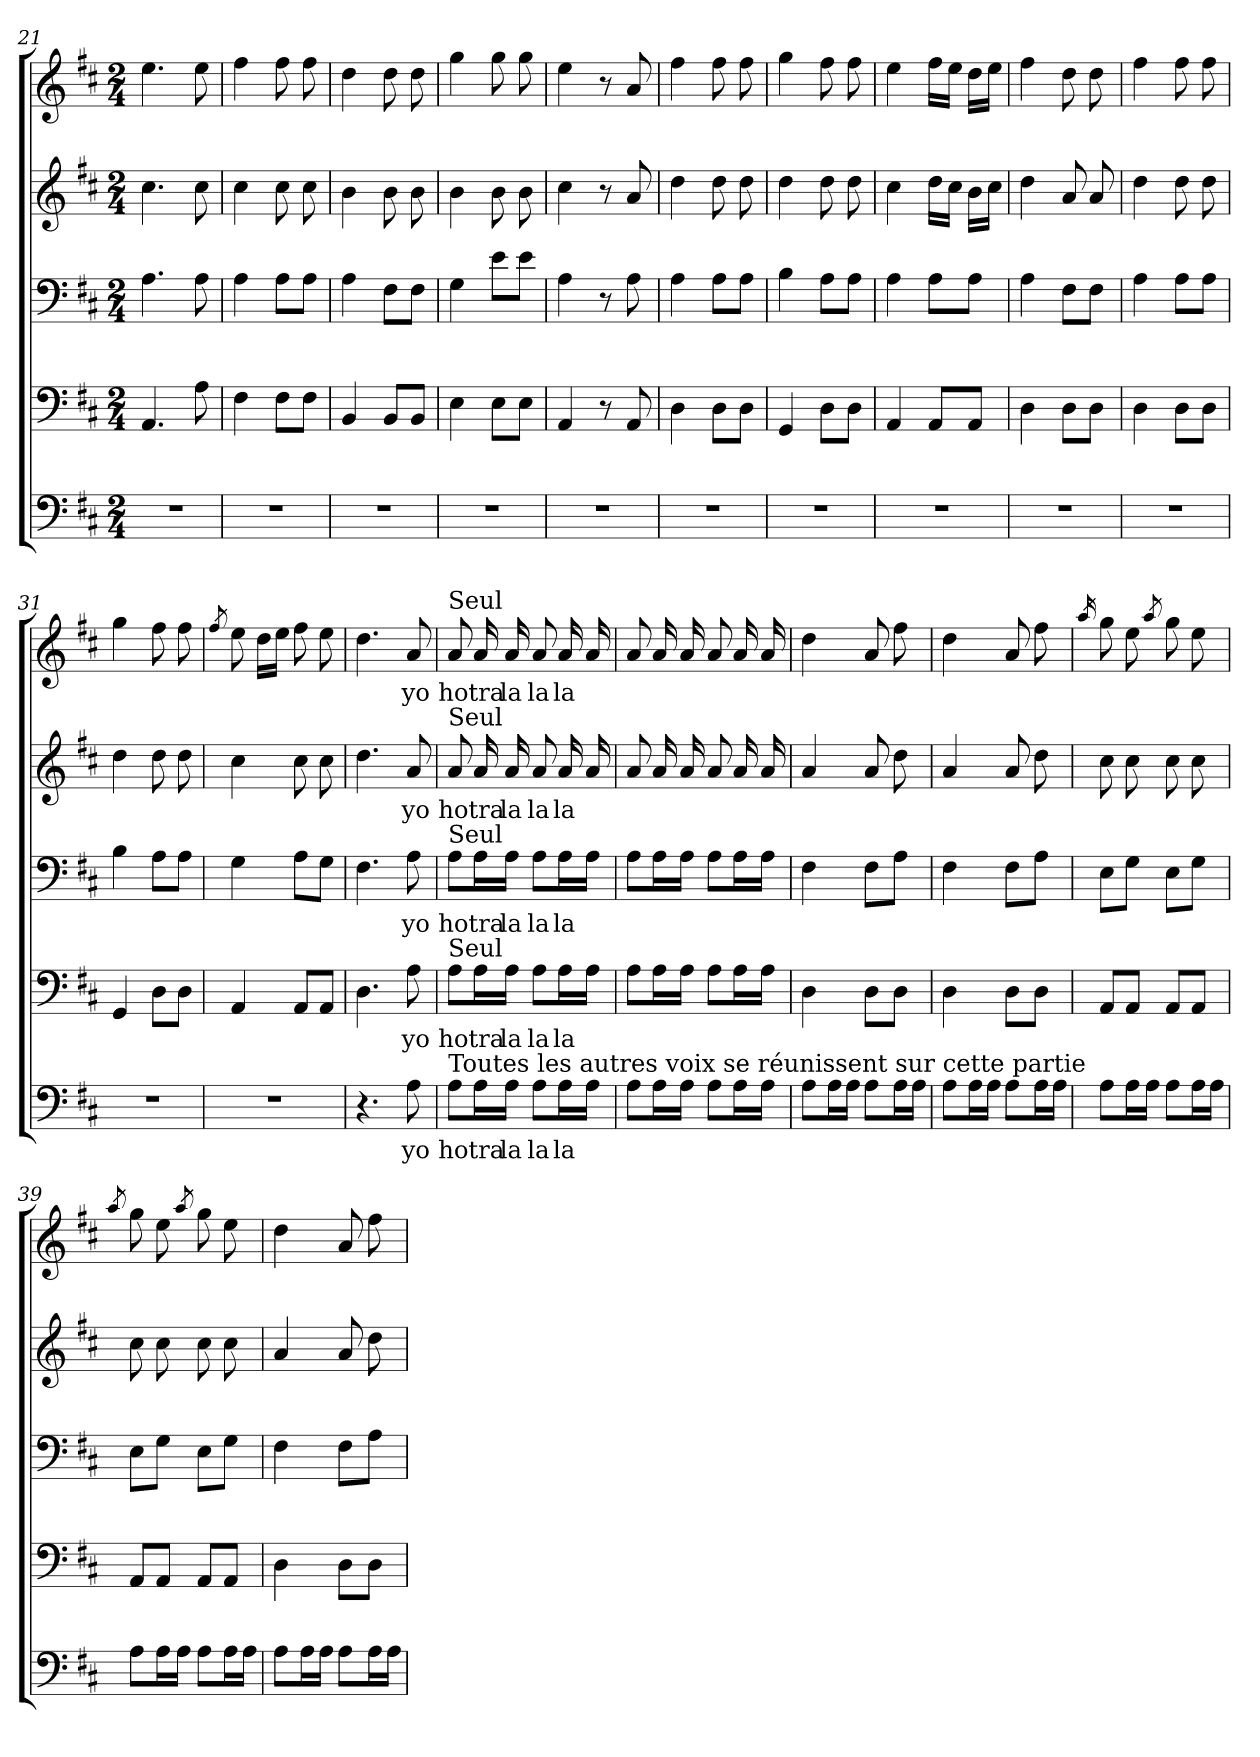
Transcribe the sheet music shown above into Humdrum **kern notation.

**kern	**text	**kern	**text	**kern	**text	**kern	**text	**kern	**text
*part5	*part5	*part4	*part4	*part3	*part3	*part2	*part2	*part1	*part1
*staff5	*staff5	*staff4	*staff4	*staff3	*staff3	*staff2	*staff2	*staff1	*staff1
*clefF4	*	*clefF4	*	*clefF4	*	*clefG2	*	*clefG2	*
*k[f#c#]	*	*k[f#c#]	*	*k[f#c#]	*	*k[f#c#]	*	*k[f#c#]	*
*D:	*	*D:	*	*D:	*	*D:	*	*D:	*
*M2/4	*	*M2/4	*	*M2/4	*	*M2/4	*	*M2/4	*
=21	=21	=21	=21	=21	=21	=21	=21	=21	=21
2r	.	4.AA/	.	4.A\	.	4.cc#\	.	4.ee\	.
.	.	8A\	.	8A\	.	8cc#\	.	8ee\	.
=22	=22	=22	=22	=22	=22	=22	=22	=22	=22
2r	.	4F#\	.	4A\	.	4cc#\	.	4ff#\	.
.	.	8F#\L	.	8A\L	.	8cc#\	.	8ff#\	.
.	.	8F#\J	.	8A\J	.	8cc#\	.	8ff#\	.
=23	=23	=23	=23	=23	=23	=23	=23	=23	=23
2r	.	4BB/	.	4A\	.	4b\	.	4dd\	.
.	.	8BB/L	.	8F#\L	.	8b\	.	8dd\	.
.	.	8BB/J	.	8F#\J	.	8b\	.	8dd\	.
=24	=24	=24	=24	=24	=24	=24	=24	=24	=24
2r	.	4E\	.	4G\	.	4b\	.	4gg\	.
.	.	8E\L	.	8e\L	.	8b\	.	8gg\	.
.	.	8E\J	.	8e\J	.	8b\	.	8gg\	.
!!LO:PB:g=z
=25	=25	=25	=25	=25	=25	=25	=25	=25	=25
2r	.	4AA/	.	4A\	.	4cc#\	.	4ee\	.
.	.	8r	.	8r	.	8r	.	8r	.
.	.	8AA/	.	8A\	.	8a/	.	8a/	.
=26	=26	=26	=26	=26	=26	=26	=26	=26	=26
2r	.	4D\	.	4A\	.	4dd\	.	4ff#\	.
.	.	8D\L	.	8A\L	.	8dd\	.	8ff#\	.
.	.	8D\J	.	8A\J	.	8dd\	.	8ff#\	.
=27	=27	=27	=27	=27	=27	=27	=27	=27	=27
2r	.	4GG/	.	4B\	.	4dd\	.	4gg\	.
.	.	8D\L	.	8A\L	.	8dd\	.	8ff#\	.
.	.	8D\J	.	8A\J	.	8dd\	.	8ff#\	.
=28	=28	=28	=28	=28	=28	=28	=28	=28	=28
2r	.	4AA/	.	4A\	.	4cc#\	.	4ee\	.
.	.	8AA/L	.	8A\L	.	16dd\LL	.	16ff#\LL	.
.	.	.	.	.	.	16cc#\JJ	.	16ee\JJ	.
.	.	8AA/J	.	8A\J	.	16b\LL	.	16dd\LL	.
.	.	.	.	.	.	16cc#\JJ	.	16ee\JJ	.
=29	=29	=29	=29	=29	=29	=29	=29	=29	=29
2r	.	4D\	.	4A\	.	4dd\	.	4ff#\	.
.	.	8D\L	.	8F#\L	.	8a/	.	8dd\	.
.	.	8D\J	.	8F#\J	.	8a/	.	8dd\	.
=30	=30	=30	=30	=30	=30	=30	=30	=30	=30
2r	.	4D\	.	4A\	.	4dd\	.	4ff#\	.
.	.	8D\L	.	8A\L	.	8dd\	.	8ff#\	.
.	.	8D\J	.	8A\J	.	8dd\	.	8ff#\	.
=31	=31	=31	=31	=31	=31	=31	=31	=31	=31
2r	.	4GG/	.	4B\	.	4dd\	.	4gg\	.
.	.	8D\L	.	8A\L	.	8dd\	.	8ff#\	.
.	.	8D\J	.	8A\J	.	8dd\	.	8ff#\	.
!!LO:LB:g=z
=32	=32	=32	=32	=32	=32	=32	=32	=32	=32
.	.	.	.	.	.	.	.	8qff#/	.
2r	.	4AA/	.	4G\	.	4cc#\	.	8ee\	.
.	.	.	.	.	.	.	.	16dd\LL	.
.	.	.	.	.	.	.	.	16ee\JJ	.
.	.	8AA/L	.	8A\L	.	8cc#\	.	8ff#\	.
.	.	8AA/J	.	8G\J	.	8cc#\	.	8ee\	.
!!LO:PB:g=z
=33	=33	=33	=33	=33	=33	=33	=33	=33	=33
4.r	.	4.D\	.	4.F#\	.	4.dd\	.	4.dd\	.
8A\	yo	8A\	yo	8A\	yo	8a/	yo	8a/	yo
=34	=34	=34	=34	=34	=34	=34	=34	=34	=34
!	!	!	!	!	!	!	!	!LO:TX:a:t=Seul	!
!	!	!	!	!	!	!LO:TX:a:t=Seul	!	!	!
!	!	!	!	!LO:TX:a:t=Seul	!	!	!	!	!
!	!	!LO:TX:a:t=Seul	!	!	!	!	!	!	!
!LO:TX:a:t=Toutes les autres voix se réunissent sur cette partie	!	!	!	!	!	!	!	!	!
8A\L	ho	8A\L	ho	8A\L	ho	8a/	ho	8a/	ho
16A\L	tra	16A\L	tra	16A\L	tra	16a/	tra	16a/	tra
16A\JJ	la	16A\JJ	la	16A\JJ	la	16a/	la	16a/	la
8A\L	la	8A\L	la	8A\L	la	8a/	la	8a/	la
16A\L	la	16A\L	la	16A\L	la	16a/	la	16a/	la
16A\JJ	.	16A\JJ	.	16A\JJ	.	16a/	.	16a/	.
=35	=35	=35	=35	=35	=35	=35	=35	=35	=35
8A\L	.	8A\L	.	8A\L	.	8a/	.	8a/	.
16A\L	.	16A\L	.	16A\L	.	16a/	.	16a/	.
16A\JJ	.	16A\JJ	.	16A\JJ	.	16a/	.	16a/	.
8A\L	.	8A\L	.	8A\L	.	8a/	.	8a/	.
16A\L	.	16A\L	.	16A\L	.	16a/	.	16a/	.
16A\JJ	.	16A\JJ	.	16A\JJ	.	16a/	.	16a/	.
=36	=36	=36	=36	=36	=36	=36	=36	=36	=36
8A\L	.	4D\	.	4F#\	.	4a/	.	4dd\	.
16A\L	.	.	.	.	.	.	.	.	.
16A\JJ	.	.	.	.	.	.	.	.	.
8A\L	.	8D\L	.	8F#\L	.	8a/	.	8a/	.
16A\L	.	8D\J	.	8A\J	.	8dd\	.	8ff#\	.
16A\JJ	.	.	.	.	.	.	.	.	.
=37	=37	=37	=37	=37	=37	=37	=37	=37	=37
8A\L	.	4D\	.	4F#\	.	4a/	.	4dd\	.
16A\L	.	.	.	.	.	.	.	.	.
16A\JJ	.	.	.	.	.	.	.	.	.
8A\L	.	8D\L	.	8F#\L	.	8a/	.	8a/	.
16A\L	.	8D\J	.	8A\J	.	8dd\	.	8ff#\	.
16A\JJ	.	.	.	.	.	.	.	.	.
=38	=38	=38	=38	=38	=38	=38	=38	=38	=38
.	.	.	.	.	.	.	.	16qaa/	.
8A\L	.	8AA/L	.	8E\L	.	8cc#\	.	8gg\	.
16A\L	.	8AA/J	.	8G\J	.	8cc#\	.	8ee\	.
16A\JJ	.	.	.	.	.	.	.	.	.
.	.	.	.	.	.	.	.	8qaa/	.
8A\L	.	8AA/L	.	8E\L	.	8cc#\	.	8gg\	.
16A\L	.	8AA/J	.	8G\J	.	8cc#\	.	8ee\	.
16A\JJ	.	.	.	.	.	.	.	.	.
!!LO:LB:g=z
=39	=39	=39	=39	=39	=39	=39	=39	=39	=39
.	.	.	.	.	.	.	.	8qaa/	.
8A\L	.	8AA/L	.	8E\L	.	8cc#\	.	8gg\	.
16A\L	.	8AA/J	.	8G\J	.	8cc#\	.	8ee\	.
16A\JJ	.	.	.	.	.	.	.	.	.
.	.	.	.	.	.	.	.	8qaa/	.
8A\L	.	8AA/L	.	8E\L	.	8cc#\	.	8gg\	.
16A\L	.	8AA/J	.	8G\J	.	8cc#\	.	8ee\	.
16A\JJ	.	.	.	.	.	.	.	.	.
=40	=40	=40	=40	=40	=40	=40	=40	=40	=40
8A\L	.	4D\	.	4F#\	.	4a/	.	4dd\	.
16A\L	.	.	.	.	.	.	.	.	.
16A\JJ	.	.	.	.	.	.	.	.	.
8A\L	.	8D\L	.	8F#\L	.	8a/	.	8a/	.
16A\L	.	8D\J	.	8A\J	.	8dd\	.	8ff#\	.
16A\JJ	.	.	.	.	.	.	.	.	.
=	=	=	=	=	=	=	=	=	=
*-	*-	*-	*-	*-	*-	*-	*-	*-	*-
